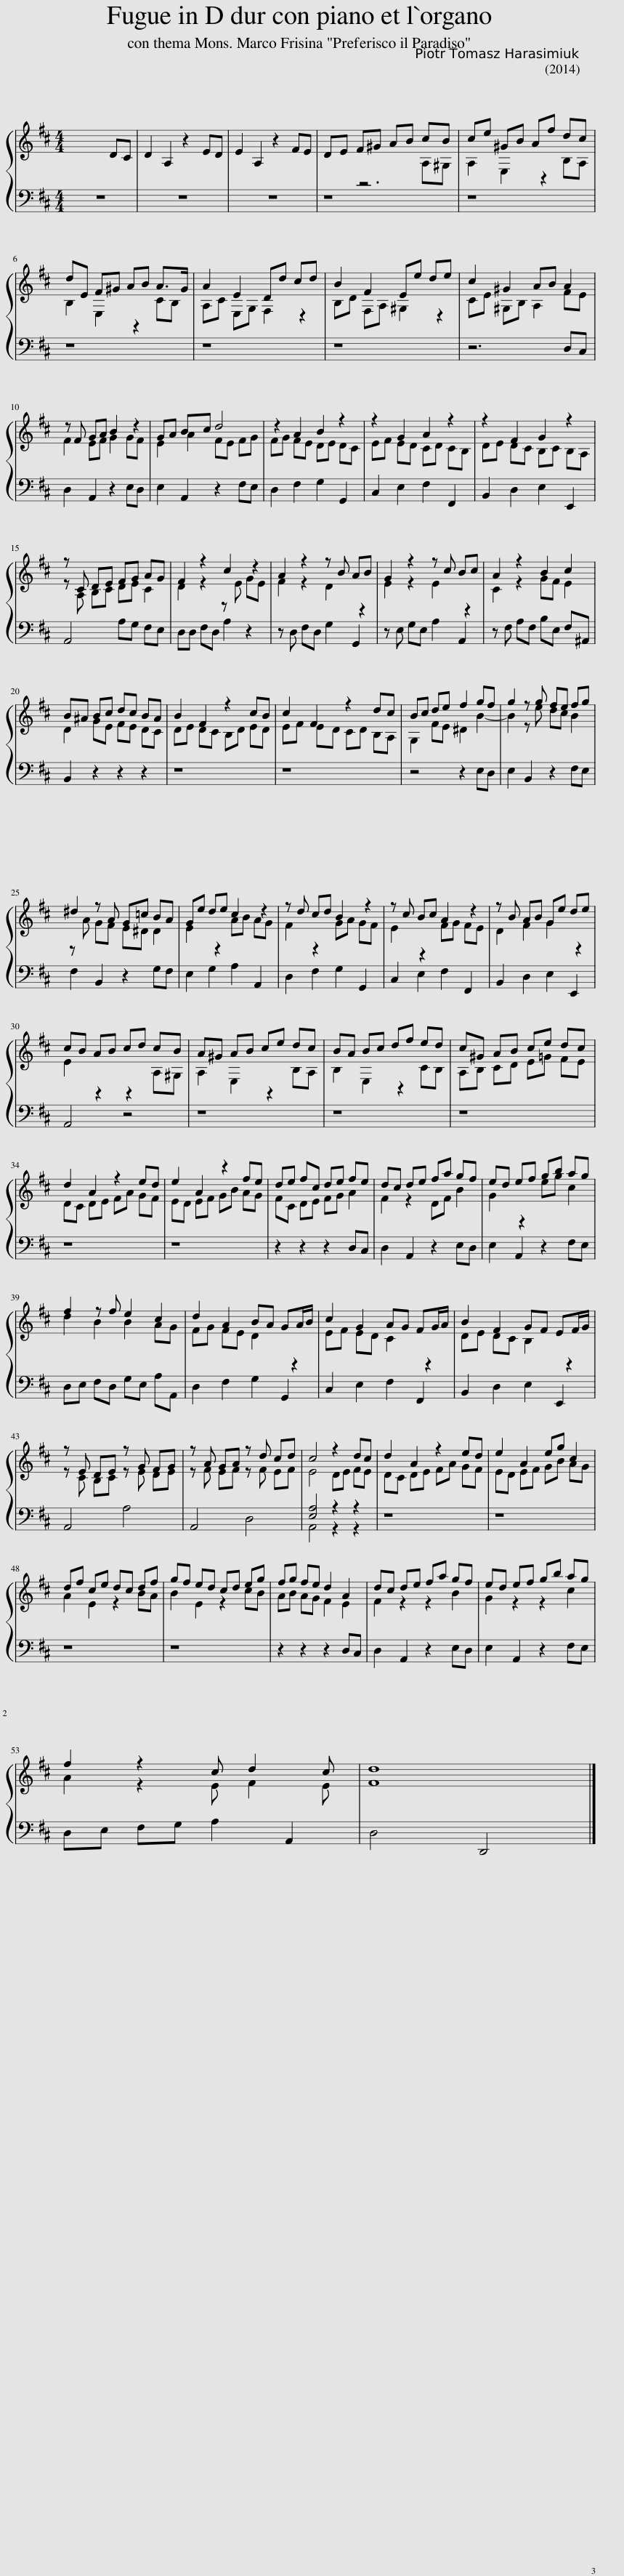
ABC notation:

X:1
%%score { ( 1 3 ) | ( 2 4 ) }
L:1/8
M:4/4
I:linebreak $
K:D
V:1 treble
V:3 treble
V:2 bass
V:4 bass
V:1
 x6 DC | D2 A,2 z2 ED | E2 A,2 z2 FE | DE F^G AB cB | ce ^GB Af dc |$ %5
 dE F^G AB A>G | A2 E2 Dd cd | B2 F2 Ee de | c2 ^G2 AB A2 |$ z F GA B2 z2 | %10
 GA Bc d4 | z2 A2 B2 z2 | z2 G2 A2 z2 | z2 F2 G2 z2 |$ z C DE FG AG | %15
 F2 z2 c2 z2 | A2 z2 z B AB | G2 z2 z c Bc | A2 z2 B2 c2 |$ B^A Bc dc BA | %20
 B2 F2 z2 cB | c2 F2 z2 dc | Bc de f2 gf | g2 z g fe fg |$ ^d2 z A G=c BA | %25
 Ge de c2 z2 | z d cd B2 z2 | z c Bc A2 z2 | z B AB Ge de |$ cB AB cd cB | %30
 A^G AB ce dc | BA Bc df ed | c^G AB ce dc |$ d2 A2 z2 ed | e2 A2 z2 fe | %35
 de fc de fe | dc de fa gf | ed ef gb ag |$ f2 z f e2 c2 | d2 A2 BA GA/B/ | %40
 c2 G2 AG FG/A/ | B2 F2 GF EF/G/ |$ z E DE z G FG | z A GA z d cd | c4 z2 dc | %45
 d2 A2 z2 ed | e2 A2 eg c2 |$ df ce dc df | gf ed cd eg | fg fe d2 A2 | %50
 dc de fa gf | ed ef gb ag |$ f2 z2 c d2 c | d8 |] %54
V:2
 z8 | z8 | z8 | z8 | z8 |$ %5
 z8 | z8 | z8 | z6 D,C, |$ D,2 A,,2 z2 E,D, | %10
 E,2 A,,2 z2 F,E, | D,2 F,2 G,2 G,,2 | C,2 E,2 F,2 F,,2 | B,,2 D,2 E,2 E,,2 |$ A,,4 A,G, F,E, | %15
 D,D, F,D, A,2 z2 | z D, F,D, G,2 G,,2 | z E, G,E, A,2 A,,2 | z F, A,F, B,E, F,^A,, |$ B,,2 z2 z2 z2 | %20
 z8 | z8 | z4 z2 E,D, | E,2 B,,2 z2 F,E, |$ F,2 B,,2 z2 G,F, | %25
 E,2 G,2 A,2 A,,2 | D,2 F,2 G,2 G,,2 | C,2 E,2 F,2 F,,2 | B,,2 D,2 E,2 E,,2 |$ A,,4 z4 | %30
 z8 | z8 | z8 |$ z8 | z8 | %35
 z2 z2 z2 D,C, | D,2 A,,2 z2 E,D, | E,2 A,,2 z2 F,E, |$ D,E, F,D, G,E, A,A,, | D,2 F,2 G,2 G,,2 | %40
 C,2 E,2 F,2 F,,2 | B,,2 D,2 E,2 E,,2 |$ A,,4 A,4 | A,,4 D,4 | [E,A,]4 z2 z2 | %45
 z8 | z8 |$ z8 | z8 | z2 z2 z2 D,C, | %50
 D,2 A,,2 z2 E,D, | E,2 A,,2 z2 F,E, |$ D,E, F,G, A,2 A,,2 | D,4 D,,4 |] %54
V:3
 x8 | x8 | x8 | z6 A,^G, | A,2 E,2 z2 B,A, |$ %5
 B,2 E,2 z2 CB, | A,C E,G, F,2 z2 | B,D F,A, ^G,2 z2 | CE ^G,B, A,2 FE |$ F2 EF G2 GF | %10
 E2 A2 FE FG | FG FE DE DC | EF ED CD CB, | DE DC B,C B,A, |$ z A, B,C DE C2 | %15
 D2 z2 z E GE | F2 z2 D2 z2 | E2 z2 E2 z2 | C2 z2 GF E2 |$ D2 GE FE DC | %20
 DE DC B,D ED | EF ED CD B,A, | G,2 FE ^D2 B2- | B2 z e dc B2 |$ z A GF E^D D2 | %25
 E2 z2 AB AG | F2 z2 GA GF | E2 z2 FG FE | D2 F2 G2 z2 |$ E2 z2 z2 A,^G, | %30
 A,2 E,2 z2 B,A, | B,2 E,2 z2 CB, | A,B, CD E=G FE |$ DC DE FA GF | ED EF GB AG | %35
 FC DE FG A2 | F2 z2 DF B2 | G2 z2 eg c2 |$ d2 B2 B2 AG | FG FE D2 z2 | %40
 EF ED C2 z2 | DE DC B,2 z2 |$ z C B,C z E DE | z F EF z F EF | E4 DE FE | %45
 DC DE FA GF | ED EF GB AG |$ A2 E2 z2 BA | B2 E2 z2 cB | AB AG F2 E2 | %50
 F2 z2 z2 B2 | G2 z2 z2 c2 |$ A2 z2 E F2 E | F8 |] %54
V:4
 x8 | x8 | x8 | x8 | x8 |$ %5
 x8 | x8 | x8 | x8 |$ x8 | %10
 x8 | x8 | x8 | x8 |$ x8 | %15
 x8 | x8 | x8 | x8 |$ x8 | %20
 x8 | x8 | x8 | x8 |$ x8 | %25
 x8 | x8 | x8 | x8 |$ x8 | %30
 x8 | x8 | x8 |$ x8 | x8 | %35
 x8 | x8 | x8 |$ x8 | x8 | %40
 x8 | x8 |$ x8 | x8 | A,,4 z2 z2 | %45
 x8 | x8 |$ x8 | x8 | x8 | %50
 x8 | x8 |$ x8 | x8 |] %54
